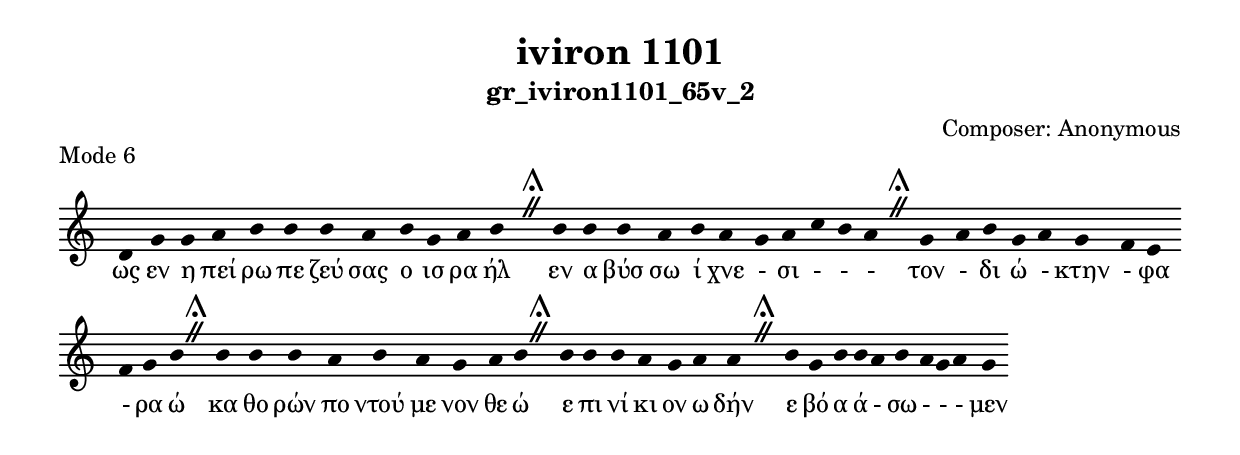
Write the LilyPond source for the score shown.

\include "gregorian.ly"

	\header {
 	  title = "iviron 1101"
	  subtitle = "gr_iviron1101_65v_2"
	  composer = "Composer: Αnonymous"
	  piece = "Mode 6"
	}

	chant = {
	  d'4 g'4 g'4 a'4 b'4 b'4 b'4 a'4 b'4 g'4 a'4 b'4 \divisioMaior
 b'4 b'4 b'4 a'4 b'4 a'4 g'4 a'4 c''4 b'4 a'4 \divisioMaior
 g'4 a'4 b'4 g'4 a'4 g'4 f'4 e'4 f'4 g'4 b'4 \divisioMaior
 b'4 b'4 b'4 a'4 b'4 a'4 g'4 a'4 b'4 \divisioMaior
 b'4 b'4 b'4 a'4 g'4 a'4 a'4 \divisioMaior
 b'4 g'4 b'4 b'4 a'4 b'4 a'4 g'4 a'4 g'4\finalis
	}

	verba = \lyricmode {ως εν η πεί ρω πε ζεύ σας ο ισ ρα ήλ 
εν α βύσ σω ί χνε - σι -  -  - 
τον - δι ώ - κτην - φα - ρα ώ 
κα θο ρών πο ντού με νον θε ώ 
ε πι νί κι ον ω δήν 
ε βό α ά - σω -  -  - μεν 
	}


	\score {
	  \new Staff <<
	  \new Voice = "melody" \chant
	  \new Lyrics = "one" \lyricsto melody \verba
	  >>
	  \layout {
	    \context {
	      \Staff
	      \remove "Time_signature_engraver"
	      \remove "Bar_engraver"
	    }
	    \context {
	      \Voice
	      \remove "Stem_engraver"
	    }
	  }
	}